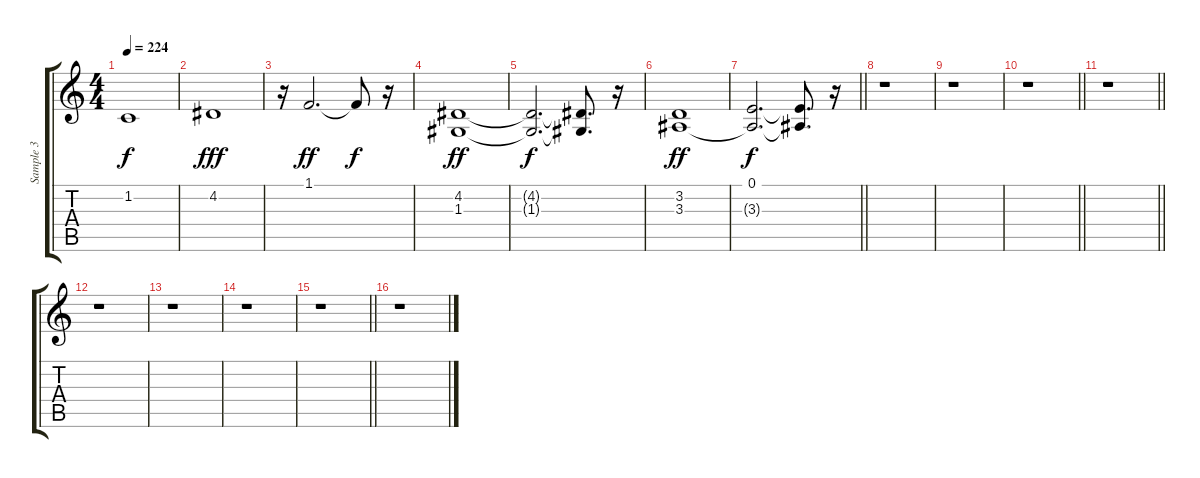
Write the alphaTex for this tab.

\track ("Sample 3" "Sample 3") {instrument pad2warm}
\staff {score tabs}
\tuning (E4 B3 G3 D3 A2 E2) {hide}
\ts (4 4)
\tempo 224
\clef g2
\ks c
1.2{t}.1{dy f} |
4.2.1{dy fff} |
r.16 1.1.2{d dy ff} 1.1{t}.8{dy f} r.16 |
(4.2 1.3).1{dy ff} |
(4.2{t} 1.3{t}).2{d dy f} (4.2{t} 1.3{t}).8{d} r.16 |
(3.2 3.3).1{dy ff} |
\barLineRight lightlight
(0.1 3.3{t}).2{d dy f} (0.1{t} 3.3{t}).8{d} r.16 |
\section ("" " ")
r.1 |
r.1 |
\barLineRight lightlight
r.1 |
\barLineRight lightlight
r.1 |
r.1 |
r.1 |
r.1 |
\barLineRight lightlight
r.1 |
r.1
